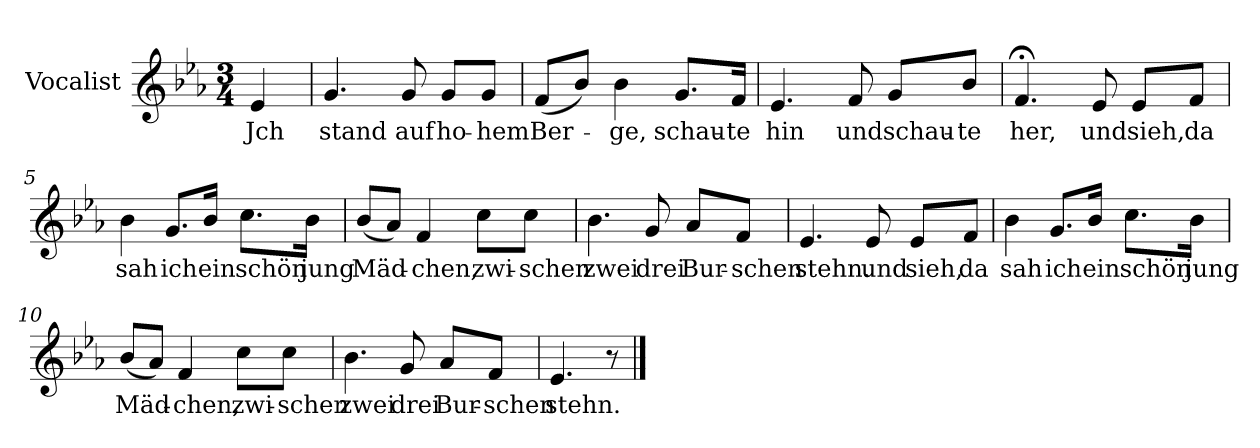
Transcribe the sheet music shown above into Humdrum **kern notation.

**kern	**text
*part1	*part1
*staff1	*staff1
*I"Vocalist	*
*k[b-e-a-]	*
*E-:	*
*M3/4	*
=	=
4e-	Jch
=1	=1
4.g	stand
8g	auf
8gL	ho-
8gJ	-hem
=2	=2
(8fL	Ber-
8b-J)	.
4b-	-ge,
8.gL	schau-
16fJk	-te
=3	=3
4.e-	hin
8f	und
8gL	schau-
8b-J	-te
=4	=4
4.f;<	her,
8e-	und
8e-L	sieh,
8fJ	da
=5	=5
4b-	sah
8.gL	ich
16b-Jk	ein
8.ccL	schön
16b-Jk	jung
=6	=6
(8b-L	Mäd-
8a-J)	.
4f	-chen,
8ccL	zwi-
8ccJ	-schen
=7	=7
4.b-	zwei
8g	drei
8a-L	Bur-
8fJ	-schen
=8	=8
4.e-	stehn.
8e-	und
8e-L	sieh,
8fJ	da
=9	=9
4b-	sah
8.gL	ich
16b-Jk	ein
8.ccL	schön
16b-Jk	jung
=10	=10
(8b-L	Mäd-
8a-J)	.
4f	-chen,
8ccL	zwi-
8ccJ	-schen
=11	=11
4.b-	zwei
8g	drei
8a-L	Bur-
8fJ	-schen
=12	=12
4.e-	stehn.
8r	.
==	==
*-	*-
